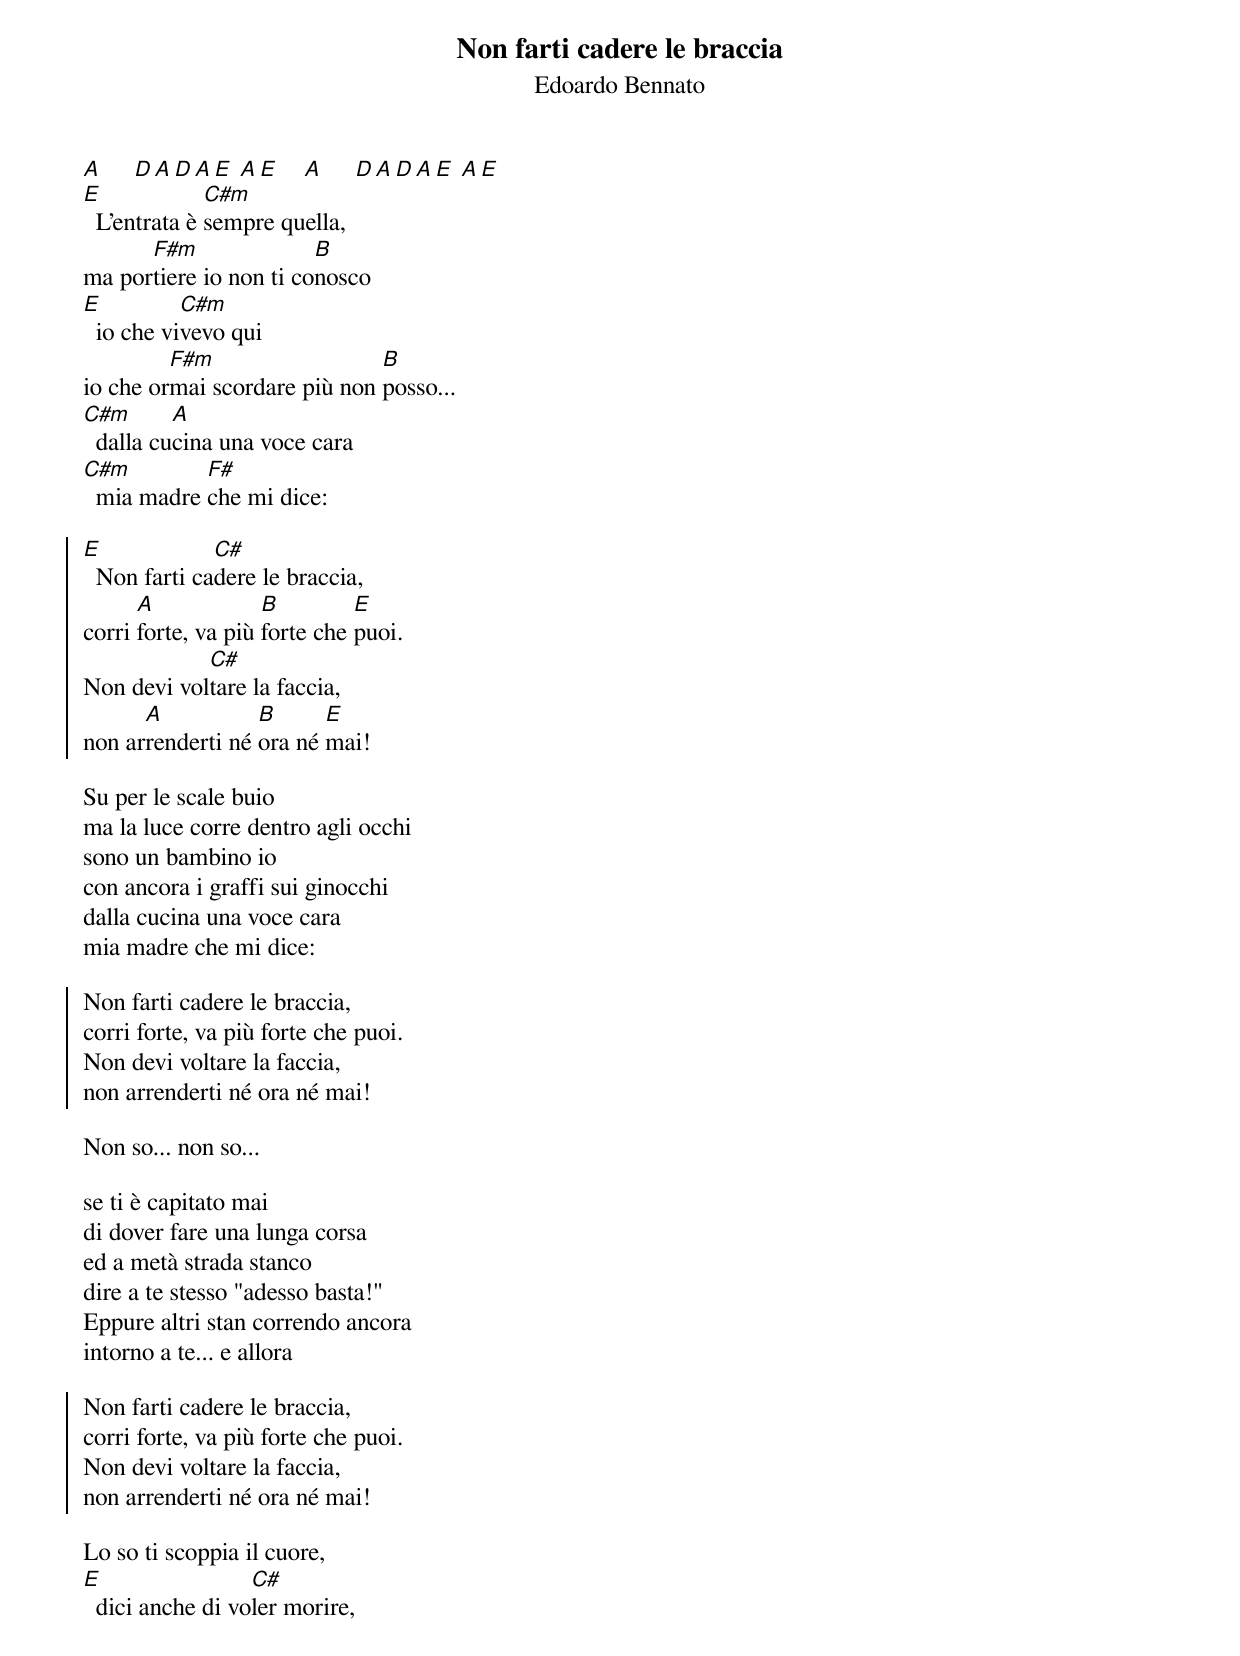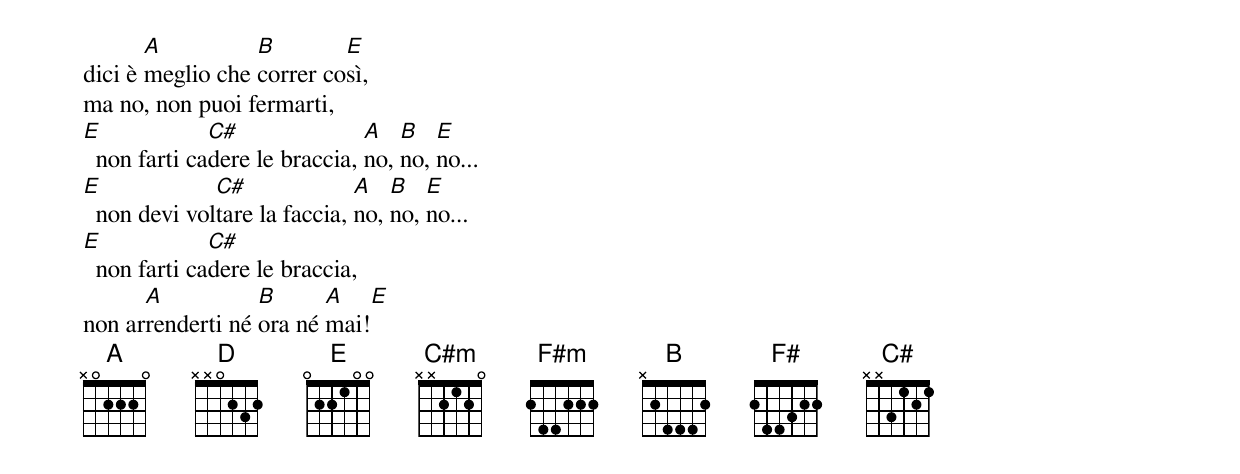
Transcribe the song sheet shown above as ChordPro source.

{title: Non farti cadere le braccia}
{subtitle: Edoardo Bennato}

[A]     [D][A][D][A][E] [A][E]    [A]     [D][A][D][A][E] [A][E]
[E]  L'entrata è [C#m]sempre quella,
ma por[F#m]tiere io non ti co[B]nosco
[E]  io che vi[C#m]vevo qui
io che or[F#m]mai scordare più non [B]posso...
[C#m]  dalla cu[A]cina una voce cara
[C#m]  mia madre [F#]che mi dice:

{soc}
[E]  Non farti ca[C#]dere le braccia,
corri [A]forte, va più [B]forte che [E]puoi.
Non devi vol[C#]tare la faccia,
non ar[A]renderti né [B]ora né [E]mai!
{eoc}

Su per le scale buio
ma la luce corre dentro agli occhi
sono un bambino io
con ancora i graffi sui ginocchi
dalla cucina una voce cara
mia madre che mi dice:

{soc}
Non farti cadere le braccia,
corri forte, va più forte che puoi.
Non devi voltare la faccia,
non arrenderti né ora né mai!
{eoc}

Non so... non so...

se ti è capitato mai
di dover fare una lunga corsa
ed a metà strada stanco
dire a te stesso "adesso basta!"
Eppure altri stan correndo ancora
intorno a te... e allora

{soc}
Non farti cadere le braccia,
corri forte, va più forte che puoi.
Non devi voltare la faccia,
non arrenderti né ora né mai!
{eoc}

Lo so ti scoppia il cuore,
[E]  dici anche di vo[C#]ler morire,
dici è [A]meglio che [B]correr co[E]sì,
ma no, non puoi fermarti,
[E]  non farti ca[C#]dere le braccia, [A]no, [B]no, [E]no...
[E]  non devi vol[C#]tare la faccia, [A]no, [B]no, [E]no...
[E]  non farti ca[C#]dere le braccia,
non ar[A]renderti né [B]ora né [A]mai![E]
